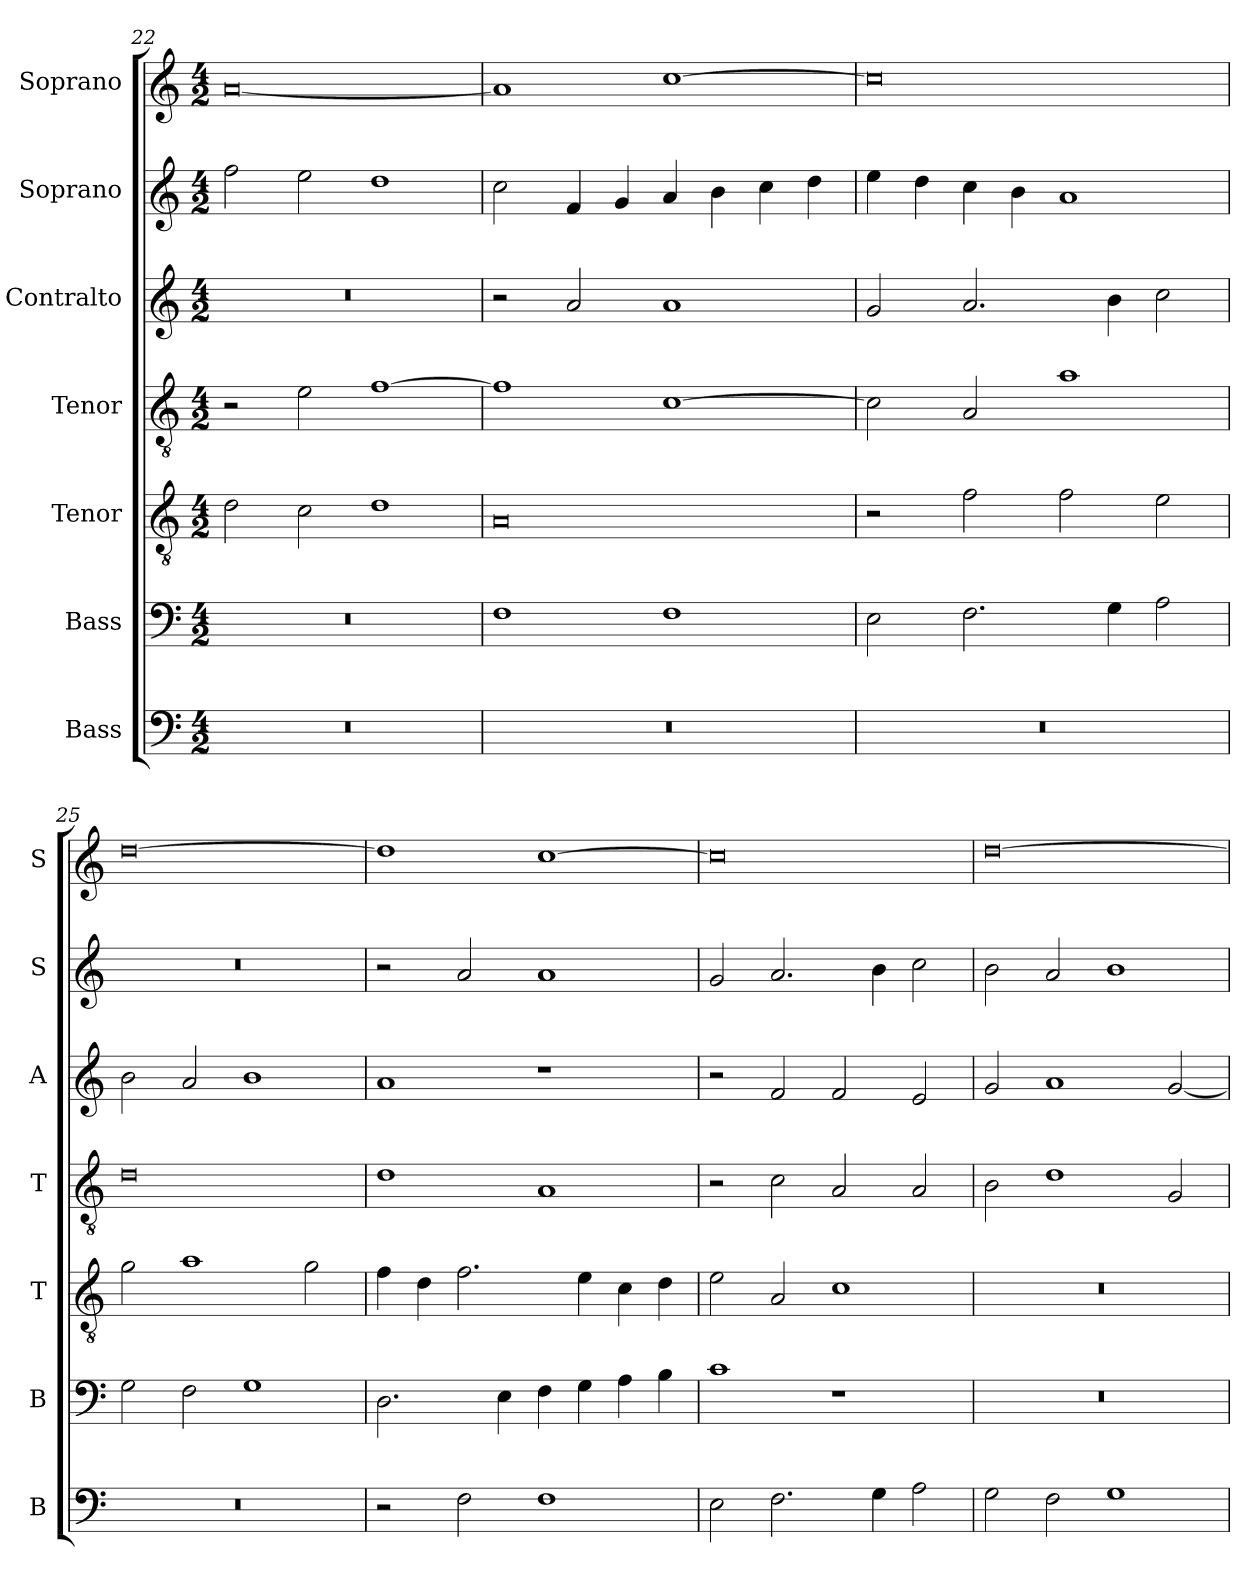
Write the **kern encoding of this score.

**kern	**kern	**kern	**kern	**kern	**kern	**kern
*part7	*part6	*part5	*part4	*part3	*part2	*part1
*staff7	*staff6	*staff5	*staff4	*staff3	*staff2	*staff1
*I"Bass	*I"Bass	*I"Tenor	*I"Tenor	*I"Contralto	*I"Soprano	*I"Soprano
*I'B	*I'B	*I'T	*I'T	*I'A	*I'S	*I'S
*clefF4	*clefF4	*clefGv2	*clefGv2	*clefG2	*clefG2	*clefG2
*k[]	*k[]	*k[]	*k[]	*k[]	*k[]	*k[]
*G:mix	*G:mix	*G:mix	*G:mix	*G:mix	*G:mix	*G:mix
*M4/2	*M4/2	*M4/2	*M4/2	*M4/2	*M4/2	*M4/2
=22	=22	=22	=22	=22	=22	=22
0r	0r	2d	2r	0r	2ff	[0a
.	.	2c	2e	.	2ee	.
.	.	1d	[1f	.	1dd	.
=23	=23	=23	=23	=23	=23	=23
0r	1F	0A	1f]	2r	2cc	1a]
.	.	.	.	2a	4f	.
.	.	.	.	.	4g	.
.	1F	.	[1c	1a	4a	[1cc
.	.	.	.	.	4b	.
.	.	.	.	.	4cc	.
.	.	.	.	.	4dd	.
=24	=24	=24	=24	=24	=24	=24
0r	2E	2r	2c]	2g	4ee	0cc]
.	.	.	.	.	4dd	.
.	2.F	2f	2A	2.a	4cc	.
.	.	.	.	.	4b	.
.	.	2f	1a	.	1a	.
.	4G	.	.	4b	.	.
.	2A	2e	.	2cc	.	.
=25	=25	=25	=25	=25	=25	=25
0r	2G	2g	0d	2b	0r	[0dd
.	2F	1a	.	2a	.	.
.	1G	.	.	1b	.	.
.	.	2g	.	.	.	.
=26	=26	=26	=26	=26	=26	=26
2r	2.D	4f	1d	1a	2r	1dd]
.	.	4d	.	.	.	.
2F	.	2.f	.	.	2a	.
.	4E	.	.	.	.	.
1F	4F	.	1A	1r	1a	[1cc
.	4G	4e	.	.	.	.
.	4A	4c	.	.	.	.
.	4B	4d	.	.	.	.
=27	=27	=27	=27	=27	=27	=27
2E	1c	2e	2r	2r	2g	0cc]
2.F	.	2A	2c	2f	2.a	.
.	1r	1c	2A	2f	.	.
4G	.	.	.	.	4b	.
2A	.	.	2A	2e	2cc	.
=28	=28	=28	=28	=28	=28	=28
2G	0r	0r	2B	2g	2b	[0dd
2F	.	.	1d	1a	2a	.
1G	.	.	.	.	1b	.
.	.	.	2G	[2g	.	.
=	=	=	=	=	=	=
*-	*-	*-	*-	*-	*-	*-
